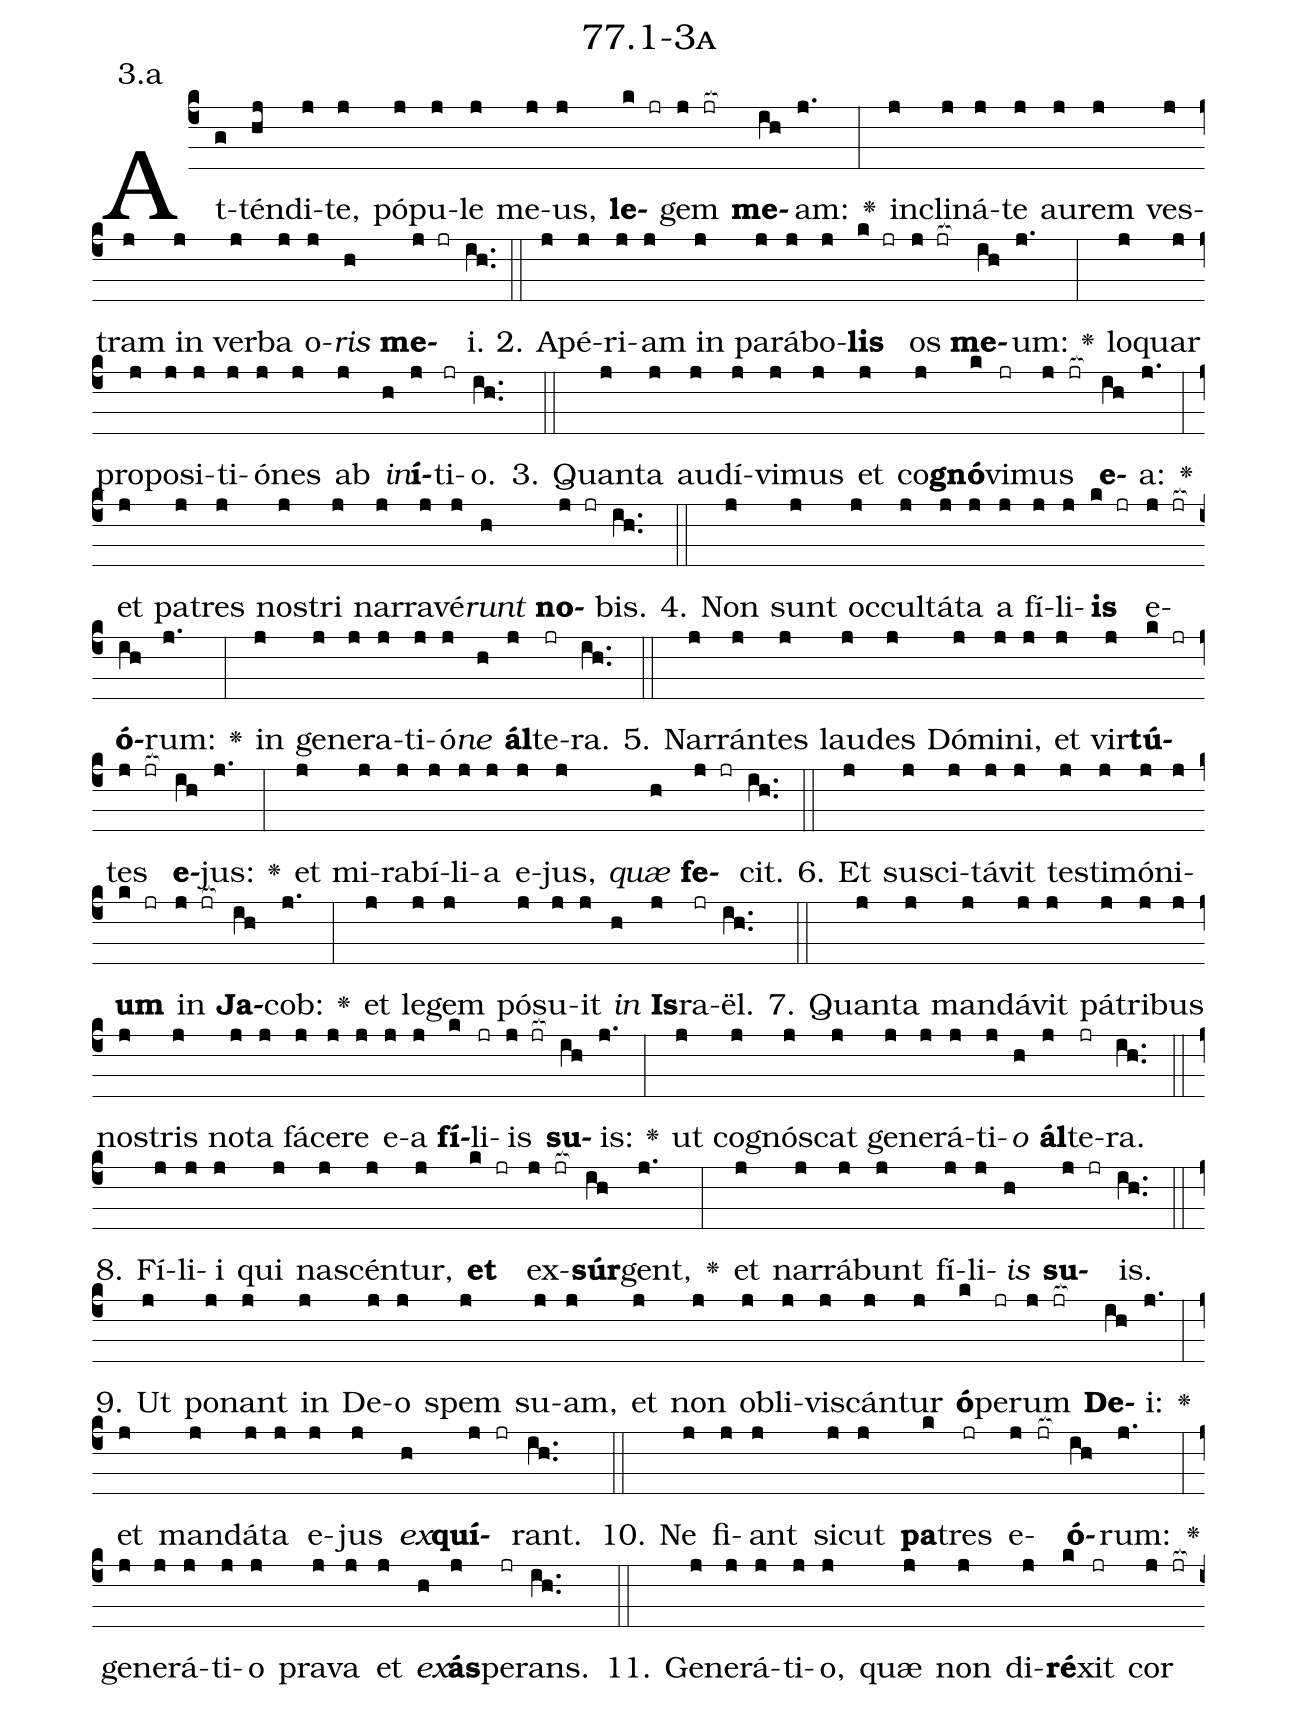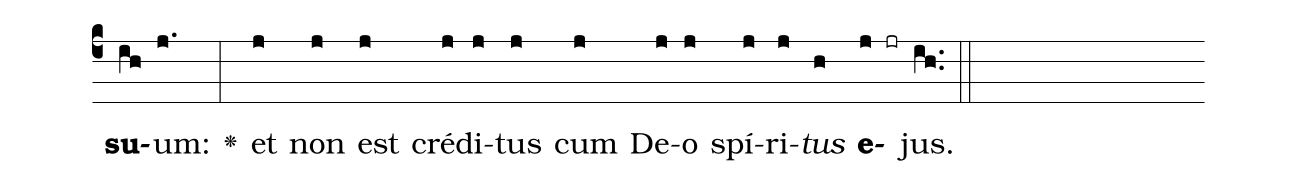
name: 77.1-3a;
annotation: 3.a;
%%
(c4)At(g)tén(hj)di(j)te,(j) pó(j)pu(j)le(j) me(j)us,(j) <b>le</b>(k jr)gem(j jr[ocb:1{]) <b>me</b>(ih[ocb:0}])am:(j.) <v>\greheightstar</v>(:) in(j)cli(j)ná(j)te(j) au(j)rem(j) ves(j)tram(j) in(j) ver(j)ba(j) o(j)<i>ris</i>(h) <b>me</b>(j jr)i.(ih..) (::)
2. A(j)pé(j)ri(j)am(j) in(j) pa(j)rá(j)bo(j)<b>lis</b>(k jr) os(j jr[ocb:1{]) <b>me</b>(ih[ocb:0}])um:(j.) <v>\greheightstar</v>(:) lo(j)quar(j) pro(j)po(j)si(j)ti(j)ó(j)nes(j) ab(j) <i>in</i>(h)<b>í</b>(j)ti(jr)o.(ih..) (::)
3. Quan(j)ta(j) au(j)dí(j)vi(j)mus(j) et(j) co(j)<b>gnó</b>(k)vi(jr)mus(j jr[ocb:1{]) <b>e</b>(ih[ocb:0}])a:(j.) <v>\greheightstar</v>(:) et(j) pa(j)tres(j) nos(j)tri(j) nar(j)ra(j)vé(j)<i>runt</i>(h) <b>no</b>(j jr)bis.(ih..) (::)
4. Non(j) sunt(j) oc(j)cul(j)tá(j)ta(j) a(j) fí(j)li(j)<b>is</b>(k jr) e(j jr[ocb:1{])<b>ó</b>(ih[ocb:0}])rum:(j.) <v>\greheightstar</v>(:) in(j) ge(j)ne(j)ra(j)ti(j)ó(j)<i>ne</i>(h) <b>ál</b>(j)te(jr)ra.(ih..) (::)
5. Nar(j)rán(j)tes(j) lau(j)des(j) Dó(j)mi(j)ni,(j) et(j) vir(j)<b>tú</b>(k jr)tes(j jr[ocb:1{]) <b>e</b>(ih[ocb:0}])jus:(j.) <v>\greheightstar</v>(:) et(j) mi(j)ra(j)bí(j)li(j)a(j) e(j)jus,(j) <i>quæ</i>(h) <b>fe</b>(j jr)cit.(ih..) (::)
6. Et(j) su(j)sci(j)tá(j)vit(j) tes(j)ti(j)mó(j)ni(j)<b>um</b>(k jr) in(j jr[ocb:1{]) <b>Ja</b>(ih[ocb:0}])cob:(j.) <v>\greheightstar</v>(:) et(j) le(j)gem(j) pó(j)su(j)it(j) <i>in</i>(h) <b>Is</b>(j)ra(jr)ël.(ih..) (::)
7. Quan(j)ta(j) man(j)dá(j)vit(j) pá(j)tri(j)bus(j) nos(j)tris(j) no(j)ta(j) fá(j)ce(j)re(j) e(j)a(j) <b>fí</b>(k)li(jr)is(j jr[ocb:1{]) <b>su</b>(ih[ocb:0}])is:(j.) <v>\greheightstar</v>(:) ut(j) co(j)gnós(j)cat(j) ge(j)ne(j)rá(j)ti(j)<i>o</i>(h) <b>ál</b>(j)te(jr)ra.(ih..) (::)
8. Fí(j)li(j)i(j) qui(j) na(j)scén(j)tur,(j) <b>et</b>(k jr) ex(j jr[ocb:1{])<b>súr</b>(ih[ocb:0}])gent,(j.) <v>\greheightstar</v>(:) et(j) nar(j)rá(j)bunt(j) fí(j)li(j)<i>is</i>(h) <b>su</b>(j jr)is.(ih..) (::)
9. Ut(j) po(j)nant(j) in(j) De(j)o(j) spem(j) su(j)am,(j) et(j) non(j) ob(j)li(j)vis(j)cán(j)tur(j) <b>ó</b>(k)pe(jr)rum(j jr[ocb:1{]) <b>De</b>(ih[ocb:0}])i:(j.) <v>\greheightstar</v>(:) et(j) man(j)dá(j)ta(j) e(j)jus(j) <i>ex</i>(h)<b>quí</b>(j jr)rant.(ih..) (::)
10. Ne(j) fi(j)ant(j) sic(j)ut(j) <b>pa</b>(k)tres(jr) e(j jr[ocb:1{])<b>ó</b>(ih[ocb:0}])rum:(j.) <v>\greheightstar</v>(:) ge(j)ne(j)rá(j)ti(j)o(j) pra(j)va(j) et(j) <i>ex</i>(h)<b>ás</b>(j)pe(jr)rans.(ih..) (::)
11. Ge(j)ne(j)rá(j)ti(j)o,(j) quæ(j) non(j) di(j)<b>ré</b>(k)xit(jr) cor(j jr[ocb:1{]) <b>su</b>(ih[ocb:0}])um:(j.) <v>\greheightstar</v>(:) et(j) non(j) est(j) cré(j)di(j)tus(j) cum(j) De(j)o(j) spí(j)ri(j)<i>tus</i>(h) <b>e</b>(j jr)jus.(ih..) (::)
